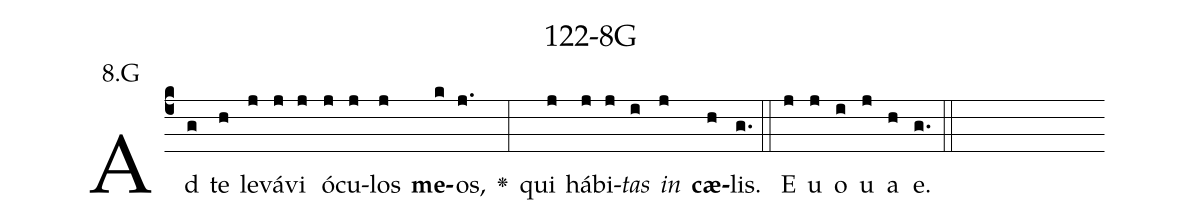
name: 122-8G;
annotation: 8.G;
%%
(c4)Ad(g) te(h) le(j)vá(j)vi(j) ó(j)cu(j)los(j) <b>me</b>(k)os,(j.) <v>\greheightstar</v>(:) qui(j) há(j)bi(j)<i>tas</i>(i) <i>in</i>(j) <b>cæ</b>(h)lis.(g.) (::) E(j) u(j) o(i) u(j) a(h) e.(g.) (::)
